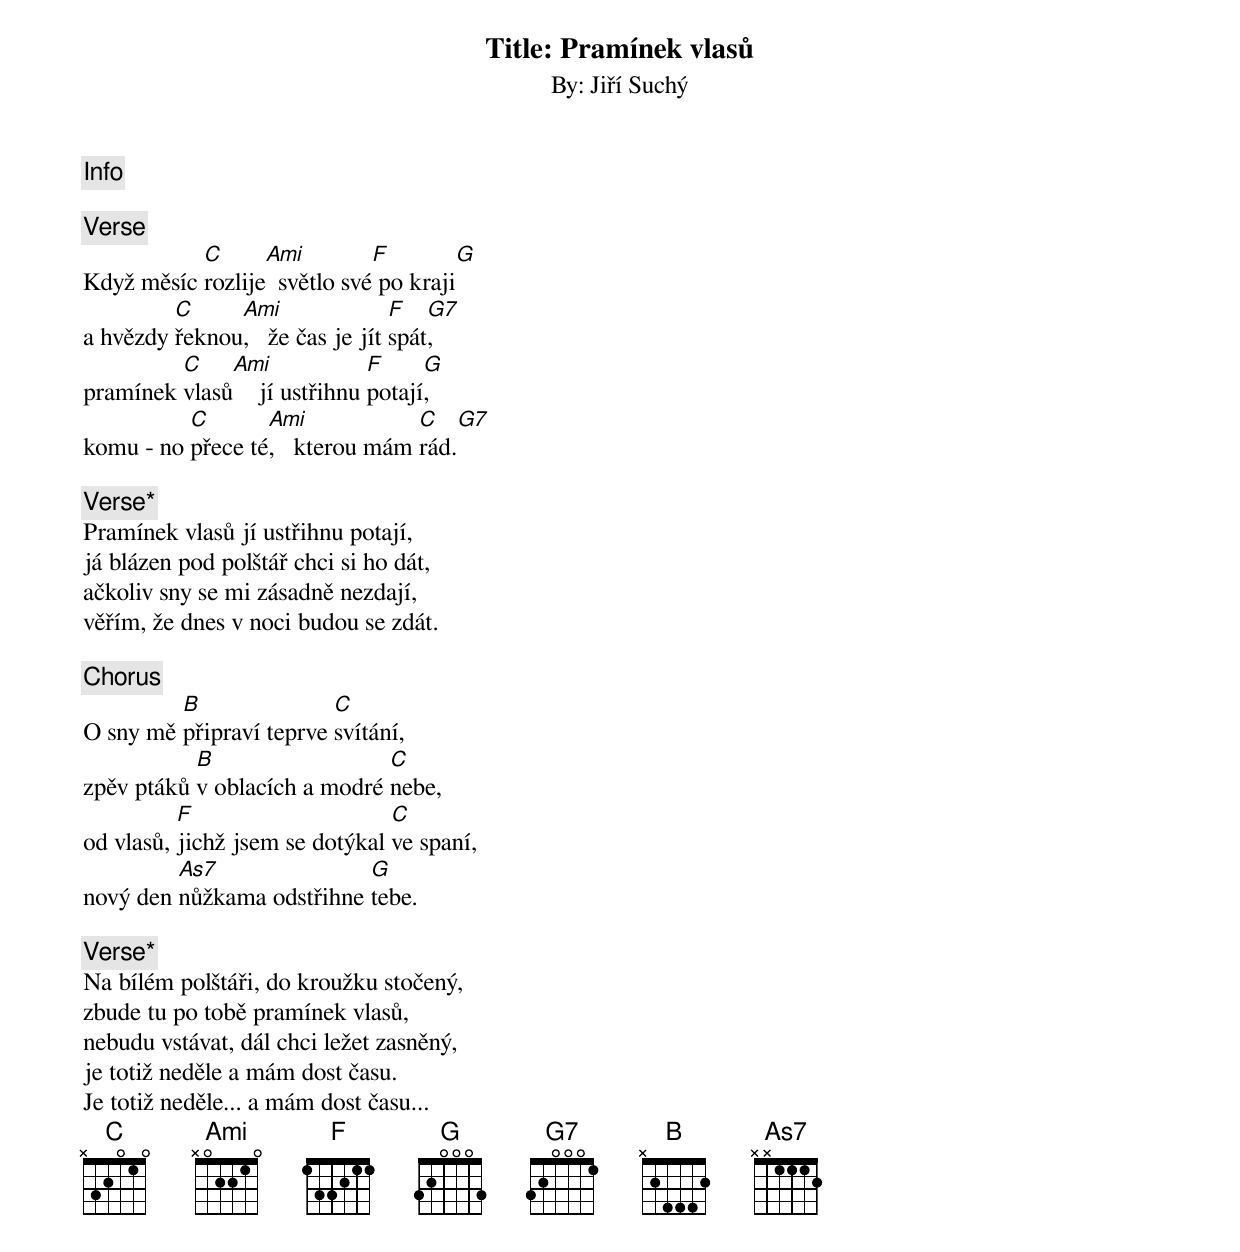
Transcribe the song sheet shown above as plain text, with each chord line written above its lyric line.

[Info]
Title: Pramínek vlasů
By: Jiří Suchý

[Verse]
           C      Ami         F        G
Když měsíc rozlije  světlo své po kraji
         C     Ami               F   G7
a hvězdy řeknou,   že čas je jít spát,
         C    Ami             F     G
pramínek vlasů    jí ustřihnu potají,
          C       Ami            C   G7
komu - no přece té,   kterou mám rád.

[Verse*]
Pramínek vlasů jí ustřihnu potají,
já blázen pod polštář chci si ho dát,
ačkoliv sny se mi zásadně nezdají,
věřím, že dnes v noci budou se zdát.

[Chorus]
         B               C
O sny mě připraví teprve svítání,
           B                  C
zpěv ptáků v oblacích a modré nebe,
          F                     C
od vlasů, jichž jsem se dotýkal ve spaní,
         As7               G
nový den nůžkama odstřihne tebe.

[Verse*]
Na bílém polštáři, do kroužku stočený,
zbude tu po tobě pramínek vlasů,
nebudu vstávat, dál chci ležet zasněný,
je totiž neděle a mám dost času.
Je totiž neděle... a mám dost času...
